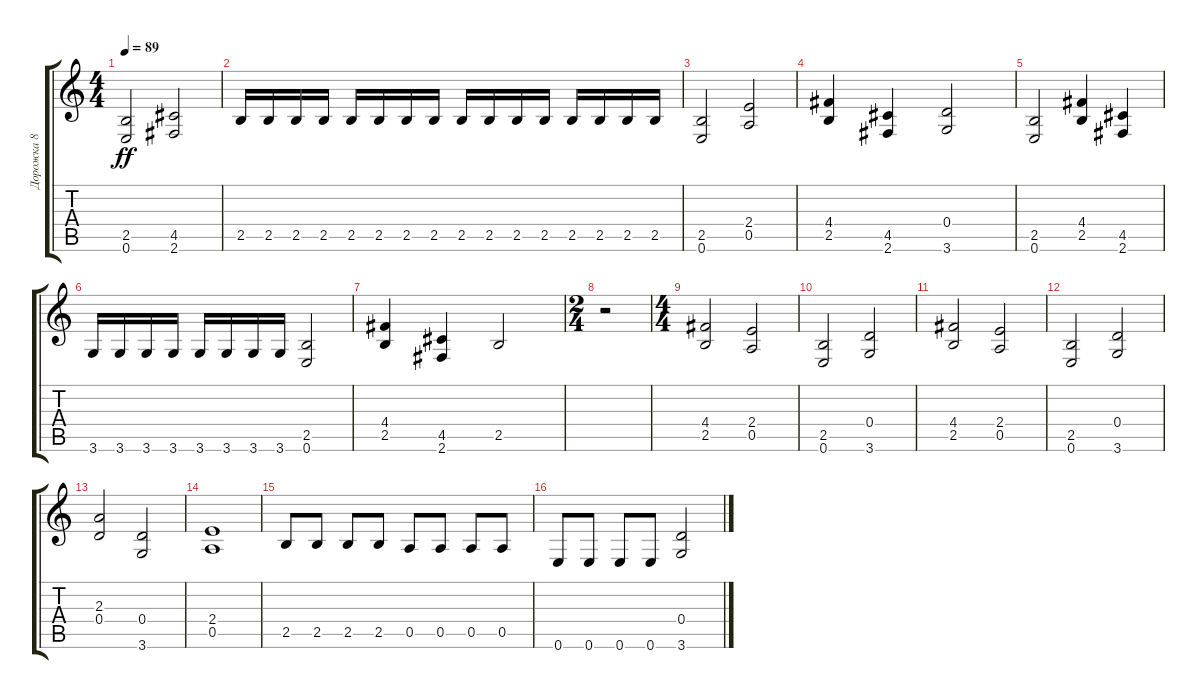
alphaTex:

\track ("Дорожка 8" "Дорожка 8") {instrument distortionguitar}
\staff {score tabs}
\tuning (E4 B3 G3 D3 A2 E2) {hide}
\ts (4 4)
\tempo 89
\clef g2
\ks c
(2.5 0.6).2{dy ff} (4.5 2.6).2 |
2.5.16 2.5.16 2.5.16 2.5.16 2.5.16 2.5.16 2.5.16 2.5.16 2.5.16 2.5.16 2.5.16 2.5.16 2.5.16 2.5.16 2.5.16 2.5.16 |
(2.5 0.6).2 (2.4 0.5).2 |
(4.4 2.5).4 (4.5 2.6).4 (0.4 3.6).2 |
(2.5 0.6).2 (4.4 2.5).4 (4.5 2.6).4 |
3.6.16 3.6.16 3.6.16 3.6.16 3.6.16 3.6.16 3.6.16 3.6.16 (2.5 0.6).2 |
(4.4 2.5).4 (4.5 2.6).4 2.5.2 |
\ts (2 4)
r.2 |
\ts (4 4)
(4.4 2.5).2 (2.4 0.5).2 |
(2.5 0.6).2 (0.4 3.6).2 |
(4.4 2.5).2 (2.4 0.5).2 |
(2.5 0.6).2 (0.4 3.6).2 |
(2.3 0.4).2 (0.4 3.6).2 |
(2.4 0.5).1 |
2.5.8 2.5.8 2.5.8 2.5.8 0.5.8 0.5.8 0.5.8 0.5.8 |
0.6.8 0.6.8 0.6.8 0.6.8 (0.4 3.6).2
